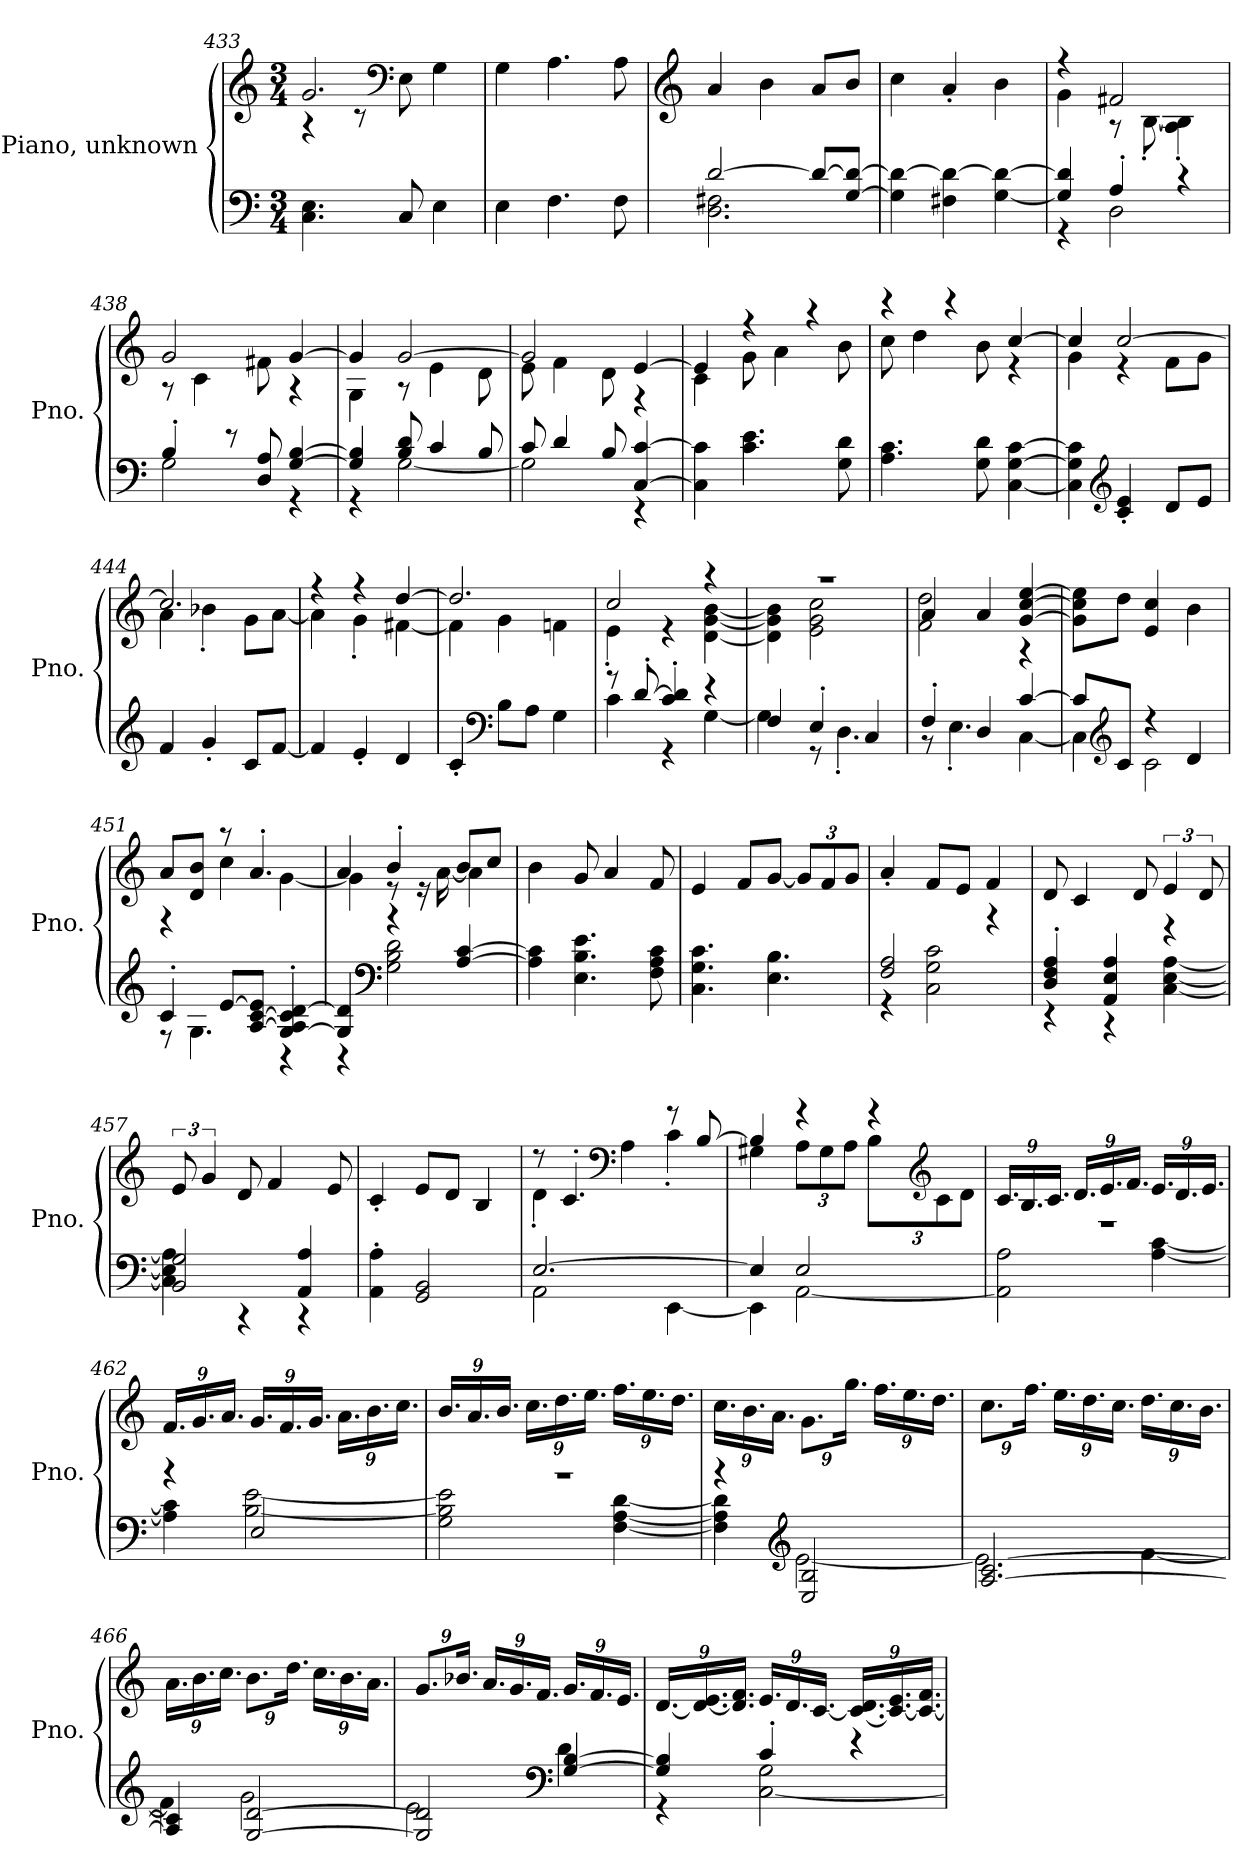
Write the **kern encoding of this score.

**kern	**kern
*part1	*part1
*staff2	*staff1
*I"Piano, unknown	*
*I'Pno.	*
!!LO:LB:g=z
*clefF4	*clefG2
*k[]	*k[]
*M3/4	*M3/4
=433	=433
*	*^
4.C\ 4.E\	2.g/	4r
.	.	8r
*	*clefF4	*
8C/	.	8E\
4E\	.	4G\
*	*v	*v
=434	=434
4E\	4G\
4.F\	4.A\
8F\	8A\
=435	=435
*	*clefG2
*^	*
[2d/	2.D\ 2.F#X\	4a/
.	.	4b\
8d/L_	.	8a/L
[8G/ 8d/_J	.	8b/J
*v	*v	*
=436	=436
4G\] 4d\_	4cc\
4F#X\ 4d\_	4a'/
[4G\ 4d\_	4b\
=437	=437
*^	*^
4G/] 4d/]	4r	4r	4g\
4A'/	2D\	2f#X/	8r
.	.	.	[8B'\
4r	.	.	4A\' 4B\]'
=438	=438	=438	=438
4B'/	2G\	2g/	8r
.	.	.	4c\
8r	.	.	.
8D/ 8A/	.	.	8f#X\
[4G/ [4B/	4r	[4g/	4r
=439	=439	=439	=439
4G/] 4B/]	4r	4g/]	4G\
8B/ 8d/	[2G\	[2g/	8r
4c/	.	.	4e\
8B/	.	.	8d\
!!LO:PB:g=z	!!
=440	=440	=440	=440
8c/	2G\]	2g/]	8e\
4d/	.	.	4f\
8B/	.	.	8d\
[4C/ [4c/	4r	[4e/	4r
*v	*v	*	*
=441	=441	=441
4C\] 4c\]	4e/]	4c\
4.c\ 4.e\	4r	8g\
.	.	4a\
.	4r	.
8G\ 8d\	.	8b\
=442	=442	=442
4.A\ 4.c\	4r	8cc\
.	.	4dd\
.	4r	.
8G\ 8d\	.	8b\
[4C\ [4G\ [4c\	[4cc/	4r
=443	=443	=443
4C\] 4G\] 4c\]	4cc/]	4g\
*clefG2	*	*
4c/' 4e/'	[2cc/	4r
8d/L	.	8f\L
8e/J	.	8g\J
=444	=444	=444
4f/	2.cc/]	4a\
4g'/	.	4b-X'\
8c/L	.	8g\L
[8f/J	.	[8a\J
=445	=445	=445
4f/]	4r	4a\]
4e'/	4r	4g'\
4d/	[4dd/	[4f#X\
=446	=446	=446
4c'/	2.dd/]	4f#\]
*clefF4	*	*
8B\L	.	4g\
8A\J	.	.
4G\	.	4fn\
!!LO:LB:g=z	!!
=447	=447	=447
*^	*	*
8r	4c\	2cc/	4e'\
[8d'/	.	.	.
4c/' 4d/]'	4r	.	4r
4r	[4G\	4r	[4d\ [4g\ [4b\
=448	=448	=448	=448
4F/	4G\]	2.r	4d\] 4g\] 4b\]
4E'/	8r	.	2e\ 2g\ 2cc\
.	4.D'\	.	.
4C/	.	.	.
=449	=449	=449	=449
4F'/	8r	4a/	2f\ 2dd\
.	4.E'\	.	.
4D/	.	4a/	.
[4c/	[4C\	[4g/ [4cc/ [4ee/	4r
*	*	*v	*v
=450	=450	=450
8c/L]	4C\]	8g\] 8cc\] 8ee\]L
*clefG2	*	*
8c/J	.	8dd\J
4r	2c\	4e/ 4cc/
4d/	.	4b\
=451	=451	=451
*	*	*^
4c'/	8r	8a/L	4r
.	4.G\	8d/ 8b/J	.
[8e/L	.	8r	4cc\
[8A/ [8c/ 8e/]J	.	4.a'/	.
[4G/' 4A/]' 4c/]' [4d/'	4r	.	[4g\
=452	=452	=452	=452
4G/] 4d/]	4r	4a/	4g\]
*clefF4	*	*	*
4r	2G\ 2B\ 2d\	4b'/	8r
.	.	.	16r
.	.	.	[16a\
[4A/ [4c/	.	8b/L	4a\]
.	.	8cc/J	.
*v	*v	*	*
*	*v	*v
!!LO:LB:g=z
=453	=453
4A\] 4c\]	4b\
4.E\ 4.B\ 4.e\	8g/
.	4a/
8F\ 8A\ 8c\	8f/
=454	=454
4.C\ 4.G\ 4.c\	4e/
.	8f/L
4.E\ 4.B\	[8g/J
*	*Xbrackettup
.	12g/L]
.	12f/
.	12g/J
=455	=455
*^	*
2F/ 2A/	4r	4a'/
.	2C\ 2G\ 2c\	8f/L
.	.	8e/J
4r	.	4f/
=456	=456	=456
4D/' 4F/' 4A/'	4r	8d/
.	.	4c/
4AA/ 4E/ 4A/	4r	.
.	.	8d/
*	*	*brackettup
4r	[4C\ [4E\ [4A\	6e/
.	.	12d/
=457	=457	=457
2BB/ 2G/	4C\] 4E\] 4A\]	12e/
.	.	6g/
.	4r	8d/
.	.	4f/
4AA/ 4A/	4r	.
.	.	8e/
*v	*v	*
=458	=458
4AA\' 4A\'	4c'/
2GG/ 2BB/	8e/L
.	8d/J
.	4B/
!!LO:LB:g=z
=459	=459
*^	*^
[2.E/	2AA\	8r	4d'\
.	.	4.c'/	.
*	*	*clefF4	*
.	.	.	4A\
.	[4EE\	8r	4c'\
.	.	[8B/	.
=460	=460	=460	=460
4E/]	4EE\]	4B/]	4G#X\
*	*	*	*Xbrackettup
2E/	[2AA\	4r	12A\L
.	.	.	12G#\
.	.	.	12A\J
.	.	4r	12B\L
*	*	*clefG2	*
.	.	.	12c\
.	.	.	12d\J
*	*	*v	*v
=461	=461	=461
2.r	2AA\] 2A\	18.c/LL
.	.	18.B/
.	.	18.c/JJ
.	.	18.d/LL
.	.	18.e/
.	.	18.f/JJ
.	[4A\ [4c\	18.e/LL
.	.	18.d/
.	.	18.e/JJ
=462	=462	=462
4r	4A\] 4c\]	18.f/LL
.	.	18.g/
.	.	18.a/JJ
2E/	[2B\ [2e\	18.g/LL
.	.	18.f/
.	.	18.g/JJ
.	.	18.a\LL
.	.	18.b\
.	.	18.cc\JJ
!!LO:LB:g=z
=463	=463	=463
2.r	2G\ 2B\] 2e\]	18.b/LL
.	.	18.a/
.	.	18.b/JJ
.	.	18.cc\LL
.	.	18.dd\
.	.	18.ee\JJ
.	[4F\ [4A\ [4d\	18.ff\LL
.	.	18.ee\
.	.	18.dd\JJ
=464	=464	=464
4r	4F\] 4A\] 4d\]	18.cc\LL
.	.	18.b\
.	.	18.a\JJ
*clefG2	*	*
2E/ 2B/	[2e\	9.g\L
.	.	18.gg\Jk
.	.	18.ff\LL
.	.	18.ee\
.	.	18.dd\JJ
=465	=465	=465
[2.A/ [2.c/	2e\]	9.cc\L
.	.	18.ff\Jk
.	.	18.ee\LL
.	.	18.dd\
.	.	18.cc\JJ
.	[4f\	18.dd\LL
.	.	18.cc\
.	.	18.b\JJ
!!LO:LB:g=z
=466	=466	=466
4A/] 4c/]	4f\]	18.a\LL
.	.	18.b\
.	.	18.cc\JJ
[2G/ [2d/	2g\	9.b\L
.	.	18.dd\Jk
.	.	18.cc\LL
.	.	18.b\
.	.	18.a\JJ
=467	=467	=467
2G/] 2d/]	2e\	9.g/L
.	.	18.b-X/Jk
.	.	18.a/LL
.	.	18.g/
.	.	18.f/JJ
*clefF4	*	*
[4G/ [4B/	4d\	18.g/LL
.	.	18.f/
.	.	18.e/JJ
=468	=468	=468
4G/] 4B/]	4r	[18.d/LL
.	.	18.d/_ 18.e/
.	.	18.d/] 18.f/JJ
4c'/	[2C\ 2G\	18.e/LL
.	.	18.d/
.	.	[18.c/JJ
4r	.	18.c/_ 18.d/LL
.	.	18.c/_ 18.e/
.	.	18.c/_ 18.f/JJ
*v	*v	*
=	=
*-	*-
